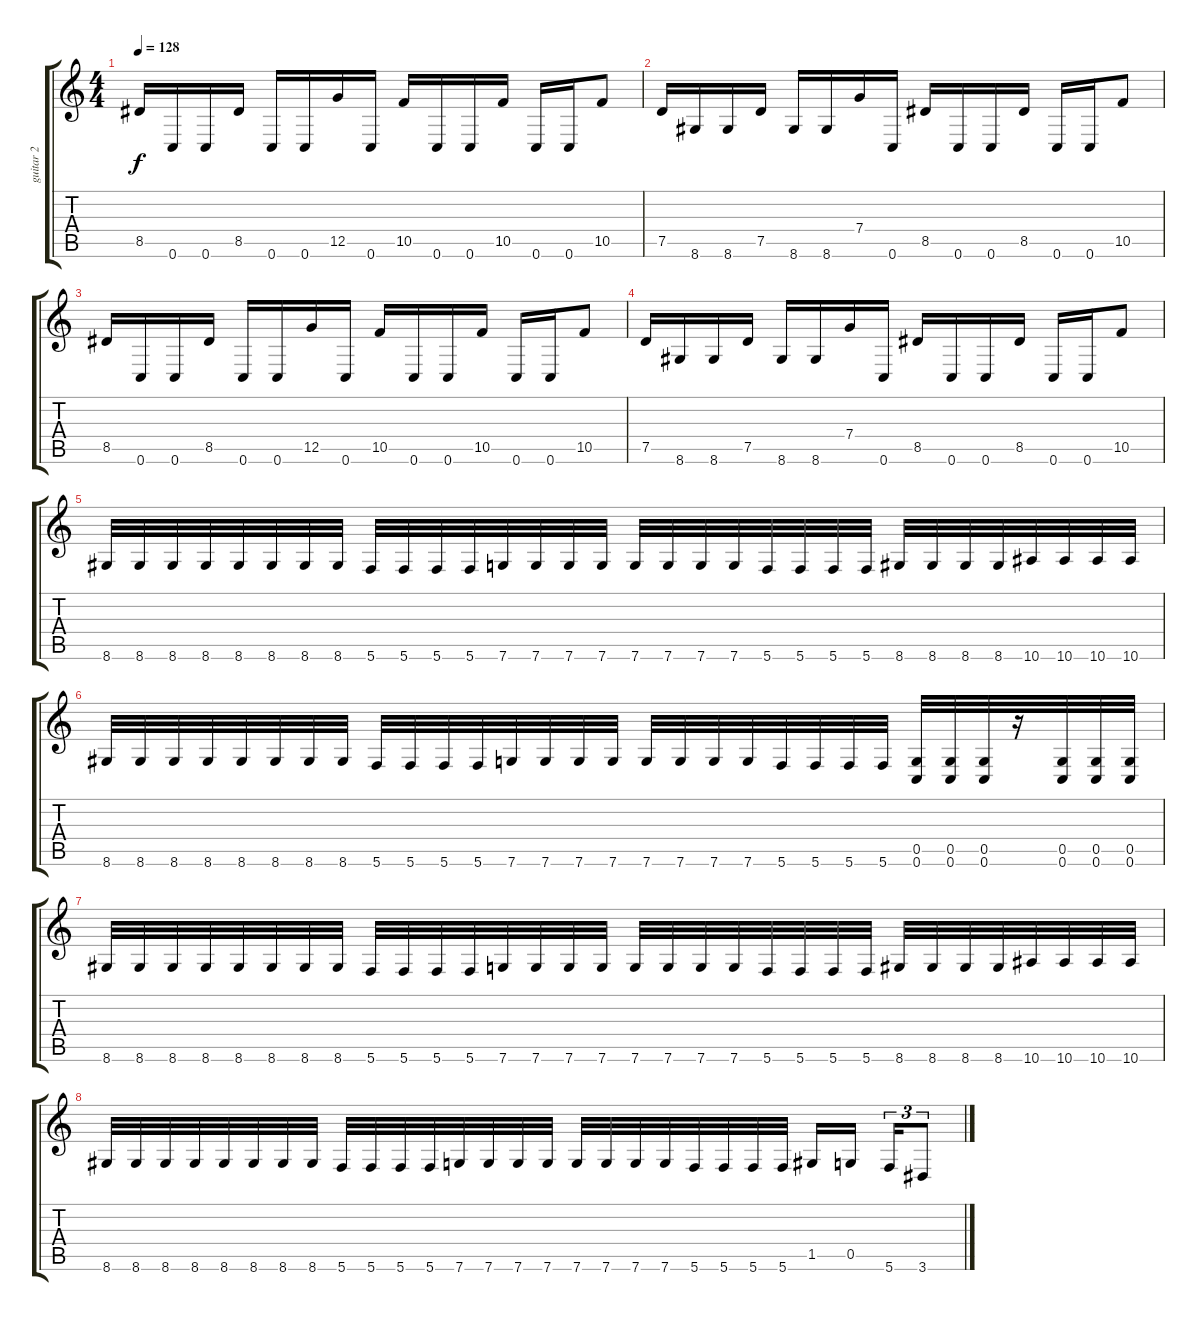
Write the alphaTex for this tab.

\track ("guitar 2" "guitar 2") {instrument overdrivenguitar}
\staff {score tabs}
\tuning (D4 A3 F3 C3 G2 C2) {hide}
\ts (4 4)
\tempo 128
\clef g2
\ks c
8.5.16{dy f} 0.6.16 0.6.16 8.5.16 0.6.16 0.6.16 12.5.16 0.6.16 10.5.16 0.6.16 0.6.16 10.5.16 0.6.16 0.6.16 10.5.8 |
7.5.16 8.6.16 8.6.16 7.5.16 8.6.16 8.6.16 7.4.16 0.6.16 8.5.16 0.6.16 0.6.16 8.5.16 0.6.16 0.6.16 10.5.8 |
8.5.16 0.6.16 0.6.16 8.5.16 0.6.16 0.6.16 12.5.16 0.6.16 10.5.16 0.6.16 0.6.16 10.5.16 0.6.16 0.6.16 10.5.8 |
7.5.16 8.6.16 8.6.16 7.5.16 8.6.16 8.6.16 7.4.16 0.6.16 8.5.16 0.6.16 0.6.16 8.5.16 0.6.16 0.6.16 10.5.8 |
8.6.32 8.6.32 8.6.32 8.6.32 8.6.32 8.6.32 8.6.32 8.6.32 5.6.32 5.6.32 5.6.32 5.6.32 7.6.32 7.6.32 7.6.32 7.6.32 7.6.32 7.6.32 7.6.32 7.6.32 5.6.32 5.6.32 5.6.32 5.6.32 8.6.32 8.6.32 8.6.32 8.6.32 10.6.32 10.6.32 10.6.32 10.6.32 |
8.6.32 8.6.32 8.6.32 8.6.32 8.6.32 8.6.32 8.6.32 8.6.32 5.6.32 5.6.32 5.6.32 5.6.32 7.6.32 7.6.32 7.6.32 7.6.32 7.6.32 7.6.32 7.6.32 7.6.32 5.6.32 5.6.32 5.6.32 5.6.32 (0.5 0.6).32 (0.5 0.6).32 (0.5 0.6).32 r.16 (0.5 0.6).32 (0.5 0.6).32 (0.5 0.6).32 |
8.6.32 8.6.32 8.6.32 8.6.32 8.6.32 8.6.32 8.6.32 8.6.32 5.6.32 5.6.32 5.6.32 5.6.32 7.6.32 7.6.32 7.6.32 7.6.32 7.6.32 7.6.32 7.6.32 7.6.32 5.6.32 5.6.32 5.6.32 5.6.32 8.6.32 8.6.32 8.6.32 8.6.32 10.6.32 10.6.32 10.6.32 10.6.32 |
8.6.32 8.6.32 8.6.32 8.6.32 8.6.32 8.6.32 8.6.32 8.6.32 5.6.32 5.6.32 5.6.32 5.6.32 7.6.32 7.6.32 7.6.32 7.6.32 7.6.32 7.6.32 7.6.32 7.6.32 5.6.32 5.6.32 5.6.32 5.6.32 1.5.16 0.5.16{beam splitsecondary} 5.6.16{tu (3 2)} 3.6.8{tu (3 2)}
